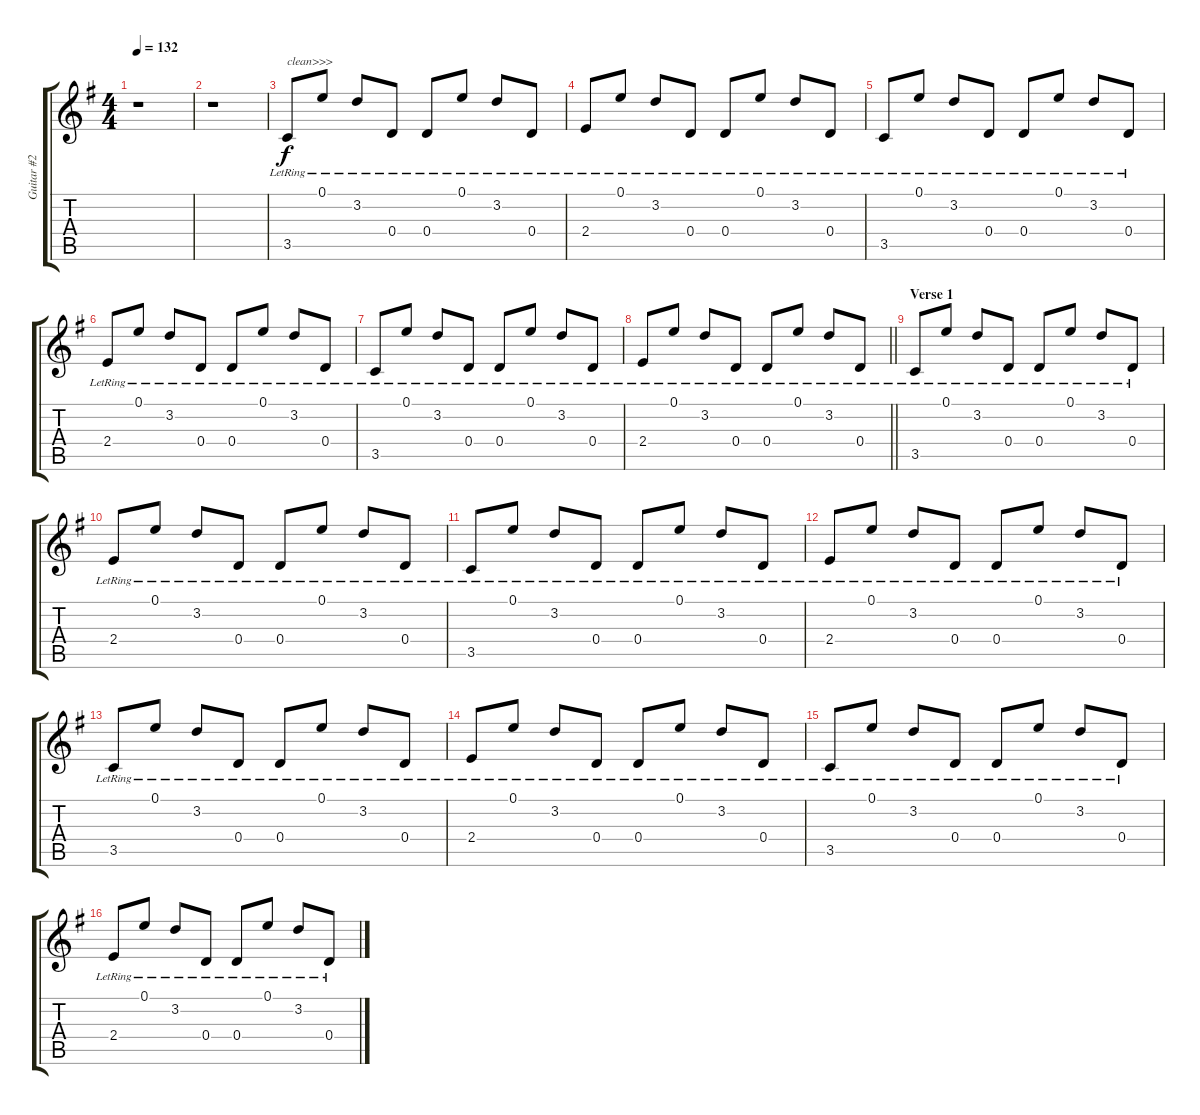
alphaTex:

\track ("Guitar #2" "Guitar #2") {instrument electricguitarclean}
\staff {score tabs}
\tuning (E4 B3 G3 D3 A2 E2) {hide}
\ts (4 4)
\tempo 132
\clef g2
\ks g
r.1{dy f instrument electricguitarclean} |
r.1 |
3.5{lr}.8{txt "clean>>>"} 0.1{lr}.8 3.2{lr}.8 0.4{lr}.8 0.4{lr}.8 0.1{lr}.8 3.2{lr}.8 0.4{lr}.8 |
2.4{lr}.8 0.1{lr}.8 3.2{lr}.8 0.4{lr}.8 0.4{lr}.8 0.1{lr}.8 3.2{lr}.8 0.4{lr}.8 |
3.5{lr}.8 0.1{lr}.8 3.2{lr}.8 0.4{lr}.8 0.4{lr}.8 0.1{lr}.8 3.2{lr}.8 0.4{lr}.8 |
2.4{lr}.8 0.1{lr}.8 3.2{lr}.8 0.4{lr}.8 0.4{lr}.8 0.1{lr}.8 3.2{lr}.8 0.4{lr}.8 |
3.5{lr}.8 0.1{lr}.8 3.2{lr}.8 0.4{lr}.8 0.4{lr}.8 0.1{lr}.8 3.2{lr}.8 0.4{lr}.8 |
\barLineRight lightlight
2.4{lr}.8 0.1{lr}.8 3.2{lr}.8 0.4{lr}.8 0.4{lr}.8 0.1{lr}.8 3.2{lr}.8 0.4{lr}.8 |
\section ("" "Verse 1")
3.5{lr}.8 0.1{lr}.8 3.2{lr}.8 0.4{lr}.8 0.4{lr}.8 0.1{lr}.8 3.2{lr}.8 0.4{lr}.8 |
2.4{lr}.8 0.1{lr}.8 3.2{lr}.8 0.4{lr}.8 0.4{lr}.8 0.1{lr}.8 3.2{lr}.8 0.4{lr}.8 |
3.5{lr}.8 0.1{lr}.8 3.2{lr}.8 0.4{lr}.8 0.4{lr}.8 0.1{lr}.8 3.2{lr}.8 0.4{lr}.8 |
2.4{lr}.8 0.1{lr}.8 3.2{lr}.8 0.4{lr}.8 0.4{lr}.8 0.1{lr}.8 3.2{lr}.8 0.4{lr}.8 |
3.5{lr}.8 0.1{lr}.8 3.2{lr}.8 0.4{lr}.8 0.4{lr}.8 0.1{lr}.8 3.2{lr}.8 0.4{lr}.8 |
2.4{lr}.8 0.1{lr}.8 3.2{lr}.8 0.4{lr}.8 0.4{lr}.8 0.1{lr}.8 3.2{lr}.8 0.4{lr}.8 |
3.5{lr}.8 0.1{lr}.8 3.2{lr}.8 0.4{lr}.8 0.4{lr}.8 0.1{lr}.8 3.2{lr}.8 0.4{lr}.8 |
2.4{lr}.8 0.1{lr}.8 3.2{lr}.8 0.4{lr}.8 0.4{lr}.8 0.1{lr}.8 3.2{lr}.8 0.4{lr}.8
